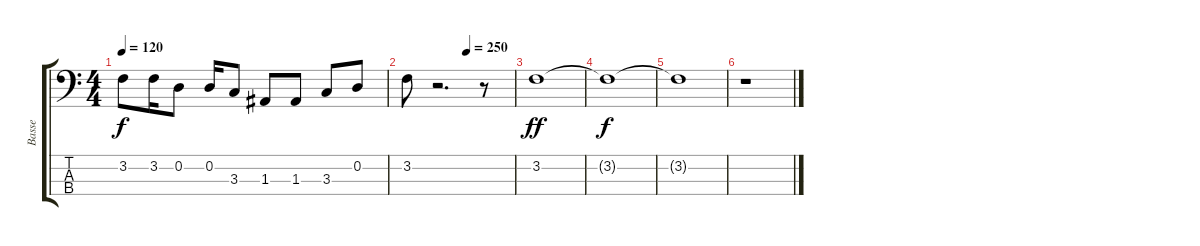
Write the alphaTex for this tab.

\track ("Basse" "Basse") {instrument electricbassfinger}
\staff {score tabs}
\tuning (G2 D2 A1 E1) {hide}
\ts (4 4)
\tempo 120
\clef f4
\ks c
3.2.8{dy f} 3.2.16 0.2.8 0.2.16 3.3.8 1.3.8 1.3.8 3.3.8 0.2.8 |
\tempo (250 0.5625)
3.2.8 r.2{d} r.8 |
3.2.1{dy ff} |
3.2{t}.1{dy f} |
3.2{t}.1 |
r.1
